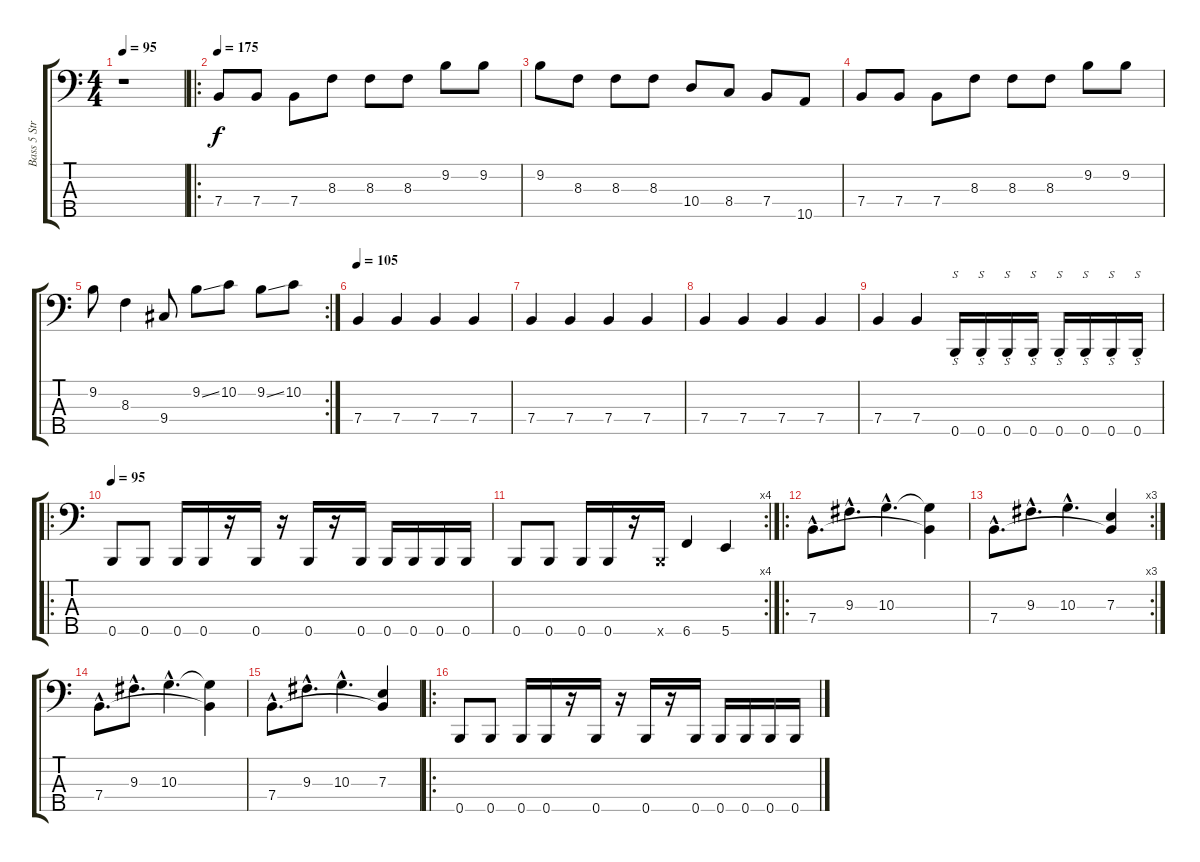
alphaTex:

\track ("Bass 5 Strings" "Bass 5 Str") {instrument electricbasspick}
\staff {score tabs}
\tuning (G2 D2 A1 E1 B0) {hide}
\ts (4 4)
\tempo 95
\tempo 175
\tempo 95
\clef f4
\ks c
r.1{dy f instrument electricbasspick} |
\ro
\tempo 175
7.4.8 7.4.8 7.4.8 8.3.8 8.3.8 8.3.8 9.2.8 9.2.8 |
9.2.8 8.3.8 8.3.8 8.3.8 10.4.8 8.4.8 7.4.8 10.5.8 |
7.4.8 7.4.8 7.4.8 8.3.8 8.3.8 8.3.8 9.2.8 9.2.8 |
\rc 2
9.2.8 8.3.4 9.4.8 9.2{ss}.8 10.2.8 9.2{ss}.8 10.2.8 |
\tempo 105
7.4.4 7.4.4 7.4.4 7.4.4 |
7.4.4 7.4.4 7.4.4 7.4.4 |
7.4.4 7.4.4 7.4.4 7.4.4 |
7.4.4 7.4.4 0.5.16{s} 0.5.16{s} 0.5.16{s} 0.5.16{s} 0.5.16{s} 0.5.16{s} 0.5.16{s} 0.5.16{s} |
\ro
\tempo 95
0.5.8 0.5.8 0.5.16 0.5.16 r.16 0.5.16 r.16 0.5.16 r.16 0.5.16 0.5.16 0.5.16 0.5.16 0.5.16 |
\rc 4
0.5.8 0.5.8 0.5.16 0.5.16 r.16 0.5{x}.16 6.5.4 5.5.4 |
\ro
7.4{hac}.8{d} 9.3{hac}.8{d} 10.3{hac}.4{d} (10.3{t} 7.4{t}).4 |
\rc 3
7.4{hac}.8{d} 9.3{hac}.8{d} 10.3{hac}.4{d} (7.3 7.4{t}).4 |
7.4{hac}.8{d} 9.3{hac}.8{d} 10.3{hac}.4{d} (10.3{t} 7.4{t}).4 |
7.4{hac}.8{d} 9.3{hac}.8{d} 10.3{hac}.4{d} (7.3 7.4{t}).4 |
\ro
0.5.8 0.5.8 0.5.16 0.5.16 r.16 0.5.16 r.16 0.5.16 r.16 0.5.16 0.5.16 0.5.16 0.5.16 0.5.16
